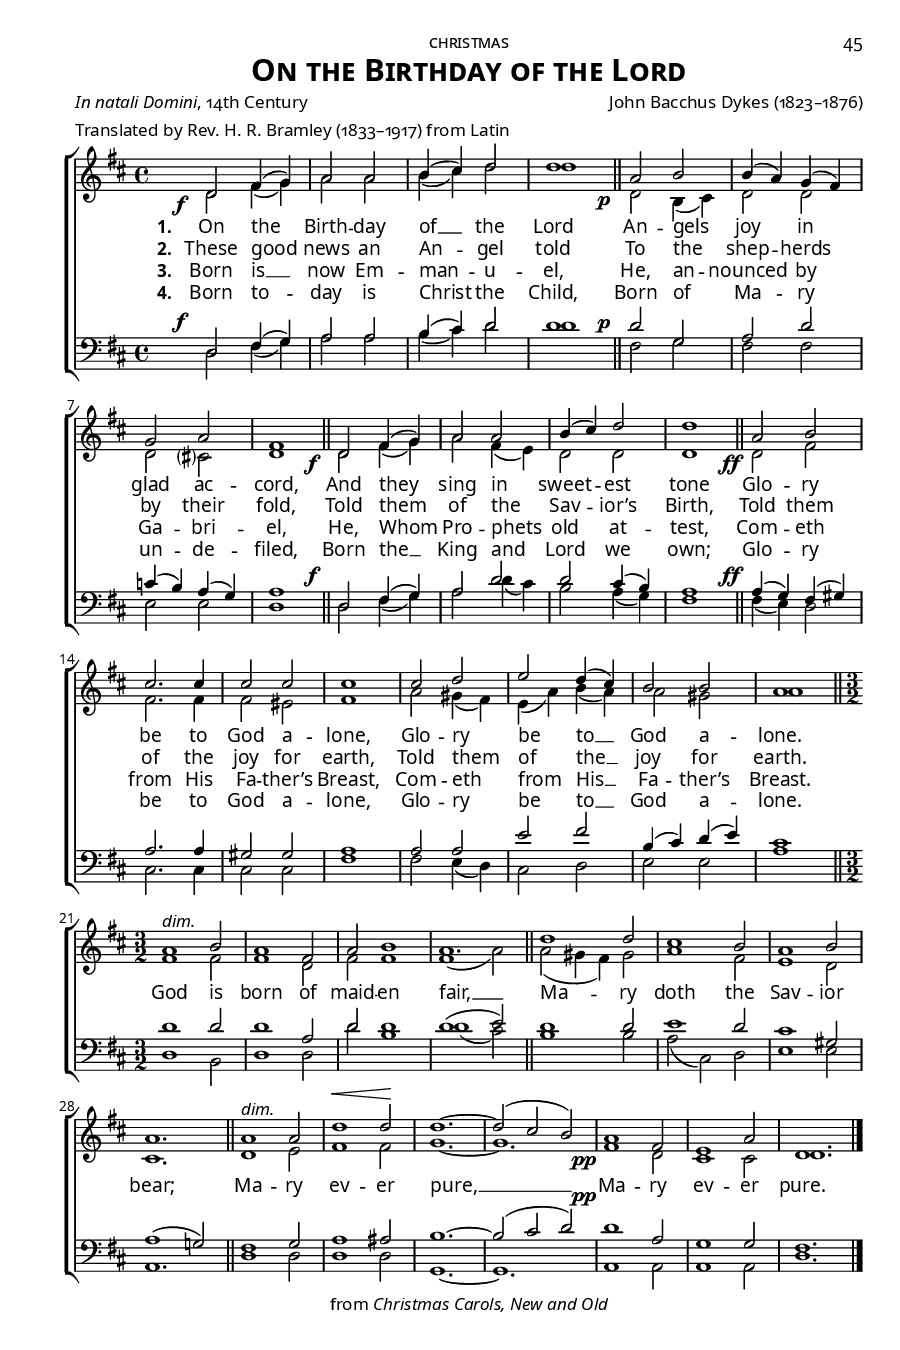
\version "2.14.2"
\include "util.ly"
\header {
  title = \markup{\override #'(font-name . "Garamond Premier Pro Semibold"){ \abs-fontsize #15 \smallCapsOldStyle"On the Birthday of the Lord"}}
  poet = \markup\concat{\italic"In natali Domini" \oldStyleNum", 14th Century"}
  meter = \markup\oldStyleNum"Translated by Rev. H. R. Bramley (1833–1917) from Latin"
  composer = \markup\oldStyleNum"John Bacchus Dykes (1823–1876)"
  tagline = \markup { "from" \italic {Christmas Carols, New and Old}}
}
\paper {
  %print-all-headers = ##t
  paper-height = 9\in
  paper-width = 6\in
  indent = 0\in
  %system-system-spacing = #'((basic-distance . 10) (padding . 0))
  system-system-spacing =
    #'((basic-distance . 0)
       (minimum-distance . 0)
       (padding . -15)
       (stretchability . 100))
  ragged-last-bottom = ##f
  ragged-bottom = ##f
  two-sided = ##t
  inner-margin = 0.5\in
  outer-margin = 0.25\in
  top-margin = 0.25\in
  bottom-margin = 0.25\in
  first-page-number = #045
  print-first-page-number = ##t
  headerLine = \markup{\override #'(font-name . "Garamond Premier Pro") \smallCapsOldStyle"christmas"}
  oddHeaderMarkup = \markup\fill-line{
     \override #'(font-name . "Garamond Premier Pro")\abs-fontsize #8.5
     \combine 
        \fill-line{"" \on-the-fly #print-page-number-check-first
        \oldStylePageNum""
        }
        \fill-line{\headerLine}
  }
  evenHeaderMarkup = \markup {
     \override #'(font-name . "Garamond Premier Pro")\abs-fontsize #8.5
     \combine
        \on-the-fly #print-page-number-check-first
        \oldStylePageNum""
        \fill-line{\headerLine}
  }
}
#(set-global-staff-size 15) \paper{ #(define fonts (make-pango-font-tree "GoudyOlSt BT" "Garamond Premier Pro" "Garamond Premier Pro" (/ 15 20))) }
global = {
  \key d \major
  \time 4/4
  \override DynamicLineSpanner #'staff-padding = #0.0
  \override DynamicLineSpanner #'Y-extent = #'(1 . 1)
  \override DynamicText #'X-offset = #-4
}

sopMusic = \relative c' {
  d2_\f fis4( g) |
  a2 a |
  b4( cis) d2 |
  d1 \bar "||"
  a2_\p b |
  b4( a) g( fis) |
  
  g2 a |
  fis1 \bar "||"
  d2_\f fis4( g) |
  a2 a |
  b4( cis) d2 |
  d1 \bar "||"
  
  a2_\ff b |
  cis2. cis4 |
  cis2 cis |
  cis1 |
  cis2 d |
  e d4( cis) |
  b2 b |
  a1 \bar "||"
  \time 3/2 \break
  a1^\markup\italic"dim." b2 |
  a1 fis2 |
  a2 b1 |
  a1. \bar "||"
  
  d1 d2 |
  cis1 b2 |
  a1 b2 |
  a1. \bar "||"
  a1^\markup\italic"dim." a2 |
  
  d1^\< d2\! |
  d1.~ |
  d2( cis b) |
  a1_\pp fis2 e1 a2 |
  d,1. \bar "|."
}
sopWords = \lyricmode {
  \repeat unfold 42 { \skip 1 }
%  Ma -- ry
}

altoMusic = \relative c' {
  d2 fis4( g) |
  a2 a |
  b4( cis) d2 |
  d1 \bar "||"
  d,2 b4( cis) |
  d2 d |
  
  d cis? |
  d1 \bar "||"
  d2 fis4( g) |
  a2 fis4( e) |
  d2 d |
  d1 \bar "||"
  
  d2 fis |
  fis2. fis4 |
  fis2 eis |
  fis1 |
  a2 gis4( fis) |
  e( a) b( a) |
  
  a2 gis |
  a1 \bar "||"
  \time 3/2
  fis1 fis2 |
  fis1 d2 |
  fis2 fis1 |
  fis1( a2) \bar "||"
  
  a2( gis4 fis) gis2 |
  a1 fis2 |
  e1 d2 |
  cis1. \bar "||"
  d1 e2 |
  
  fis1 fis2 |
  g1.~ g1. |
  fis1 d2 |
  cis1 cis2 |
  d1. \bar "|."
}
altoWords = \lyricmode {
  \dropLyricsIX
  \set stanza = #"1. "
  On the Birth -- day of __ \set associatedVoice = "sopranos" the Lord \unset associatedVoice
  An -- gels joy in glad ac -- cord,
  And they sing in sweet -- est tone
  Glo -- ry be to God a -- lone,
  
  Glo -- ry be \set associatedVoice = "sopranos" to __ God a -- lone. \unset associatedVoice
  
  God is born of maid -- en fair, __
  Ma -- ry doth the Sav -- ior bear;
  \set associatedVoice = "sopranos"
  Ma -- ry ev -- er pure, __
  Ma -- ry ev -- er pure.
}
altoWordsII = \lyricmode {
  \dropLyricsIX
%\markup\italic
  \set stanza = #"2. "
  These good news an An -- \set associatedVoice = "sopranos" gel told \unset associatedVoice
  To the shep -- herds by their fold,
  Told them of the Sav -- ior’s Birth,
  Told them of the joy for earth,
  Told them of \set associatedVoice = "sopranos" the __ joy for earth.
}
altoWordsIII = \lyricmode {
  \dropLyricsIX
  \set stanza = #"3. "
  Born is __ now Em -- man -- \set associatedVoice = "sopranos" u -- el, \unset associatedVoice
  He, an -- nounced by Ga -- bri -- el,
  He, Whom Pro -- phets old at -- test,
  Com -- eth from His Fa -- ther’s Breast,
  Com -- eth from \set associatedVoice = "sopranos" His __ Fa -- ther’s Breast.
}
altoWordsIV = \lyricmode {
  \dropLyricsIX
  \set stanza = #"4. "
  Born to -- day is Christ \set associatedVoice = "sopranos" the Child, \unset associatedVoice
  Born of Ma -- ry un -- de -- filed,
  Born the __ King and Lord we own;
  Glo -- ry be to God a -- lone,
  Glo -- ry be \set associatedVoice = "sopranos" to __ God a -- lone.
}
altoWordsV = \lyricmode {
  \set stanza = #"5. "
  \set ignoreMelismata = ##t
}
altoWordsVI = \lyricmode {
  \set stanza = #"6. "
  \set ignoreMelismata = ##t
}
tenorMusic = \relative c {
  d2^\f fis4( g) |
  a2 a |
  b4( cis) d2 |
  d1 \bar "||"
  
  d2^\p g, |
  a d |
  
  c4( b) a( g) |
  a1 \bar "||"
  d,2^\f fis4( g) |
  a2 d |
  d cis4( b) |
  a1 \bar "||"
  
  a4(^\ff g) fis( gis) |
  a2. a4 |
  gis2 gis |
  a1 |
  a2 a |
  e' fis |
  
  b,4( cis) d( e) |
  cis1 \bar "||"
  \time 3/2
  d1 d2 |
  d1 a2 |
  d2 d1 |
  d1( e2) \bar "||"
  
  d1 d2 |
  e1 d2 |
  cis1 gis2 |
  a1( g!2) \bar "||"
  fis1 g2 |
  
  a1 ais2 |
  b1.~ |
  b2( cis d) |
  d1^\pp a2 |
  g1 g2 |
  fis1. \bar "|."
}
tenorWords = \lyricmode {
  \repeat unfold 42 { \skip 1 }
  %Ma -- ry
}

bassMusic = \relative c {
  d2 fis4( g) |
  a2 a |
  b4( cis) d2 |
  d1 \bar "||"
  fis,2 g |
  fis fis |
  
  e e |
  d1 \bar "||"
  d2 fis4( g) |
  a2 d4( cis) |
  b2 a4( g) |
  fis1 \bar "||"
  
  fis4( e) d2 |
  cis2. cis4 |
  cis2 cis |
  fis1 |
  fis2 e4( d) |
  cis2 d |
  
  e e |
  a1 \bar "||"
  \time 3/2
  d,1 b2 |
  d1 d2 |
  d'2 b1 |
  d1( cis2) \bar "||"
  
  b1 b2 |
  a2( cis,) d |
  e1 e2 |
  a,1. \bar "||"
  d1 d2 |
  
  d1 d2 |
  g,1.~ |
  g |
  a1 a2 |
  a1 a2 |
  d1. \bar "|."
}
bassWords = \lyricmode {

}

pianoRH = \relative c' {
  
}
pianoLH = \relative c' {
  
}

\score {
  <<
   \new ChoirStaff <<
    \new Staff = women <<
      \new Voice = "sopranos" { \voiceOne << \global \sopMusic >> }
      \new Voice = "altos" { \voiceTwo << \global \altoMusic >> }
    >>
    \new Lyrics \with { alignAboveContext = #"women" \override VerticalAxisGroup #'nonstaff-relatedstaff-spacing = #'((basic-distance . 0) (padding . -1))} \lyricsto "sopranos" \sopWords
     \new Lyrics = "altosVI"  \with { alignBelowContext = #"women" \override VerticalAxisGroup #'nonstaff-relatedstaff-spacing = #'((basic-distance . 0))} \lyricsto "altos" \altoWordsVI
    \new Lyrics = "altosV"  \with { alignBelowContext = #"women" \override VerticalAxisGroup #'nonstaff-relatedstaff-spacing = #'((basic-distance . 0))} \lyricsto "altos" \altoWordsV
    \new Lyrics = "altosIV"  \with { alignBelowContext = #"women" \override VerticalAxisGroup #'nonstaff-relatedstaff-spacing = #'((basic-distance . 0))} \lyricsto "altos" \altoWordsIV
    \new Lyrics = "altosIII"  \with { alignBelowContext = #"women" \override VerticalAxisGroup #'nonstaff-relatedstaff-spacing = #'((basic-distance . 0))} \lyricsto "altos" \altoWordsIII
    \new Lyrics = "altosII"  \with { alignBelowContext = #"women" \override VerticalAxisGroup #'nonstaff-relatedstaff-spacing = #'((basic-distance . 0))} \lyricsto "altos" \altoWordsII
    \new Lyrics = "altos"  \with { alignBelowContext = #"women" \override VerticalAxisGroup #'nonstaff-relatedstaff-spacing = #'((padding . -0.5))} \lyricsto "altos" \altoWords
   \new Staff = men <<
      \clef bass
      \new Voice = "tenors" { \voiceOne << \global \tenorMusic >> }
      \new Voice = "basses" { \voiceTwo << \global \bassMusic >> }
    >>
    \new Lyrics \with { alignAboveContext = #"men" \override VerticalAxisGroup #'nonstaff-relatedstaff-spacing = #'((basic-distance . 0) (padding . -1)) } \lyricsto "tenors" \tenorWords
    \new Lyrics \with { alignBelowContext = #"men" \override VerticalAxisGroup #'nonstaff-relatedstaff-spacing = #'((basic-distance . 0)) } \lyricsto "basses" \bassWords
  >>
%    \new PianoStaff << \new Staff { \new Voice { \pianoRH } } \new Staff { \clef "bass" \pianoLH } >>
  >>
  \layout {
    \context {
      \Score
      %\override SpacingSpanner #'base-shortest-duration = #(ly:make-moment 1 8)
      %\override SpacingSpanner #'common-shortest-duration = #(ly:make-moment 1 4)
    }
    \context {
      % Remove all empty staves
      % \Staff \RemoveEmptyStaves \override VerticalAxisGroup #'remove-first = ##t
    }
  }
}
